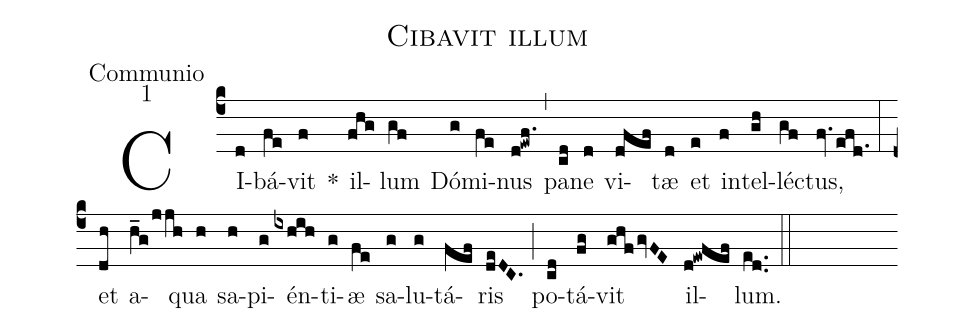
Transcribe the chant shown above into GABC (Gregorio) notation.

name: Cibavit illum;
office-part: Communio;
mode: 1;
%%
(c4) CI(d)bá(fe)vit(f) *() il(fhg)lum(gf) Dó(g)mi(fe)nus(d!ewf.) (,) pa(cd)ne(d) vi(dfef)tæ(d) et(e) in(f)tel(gh)léc(gf)tus,(fv.efd.1) (:)
et(dh) a(h_g/jjh)qua(h) sa(h)pi(g)én(ixhih)ti(g)æ(fe) sa(g)lu(g)tá(fef)ris(deDC.) (;) po(cd)tá(fg)vit(ghfgvFE) il(d!ewfef)lum.(ed..) (::)
